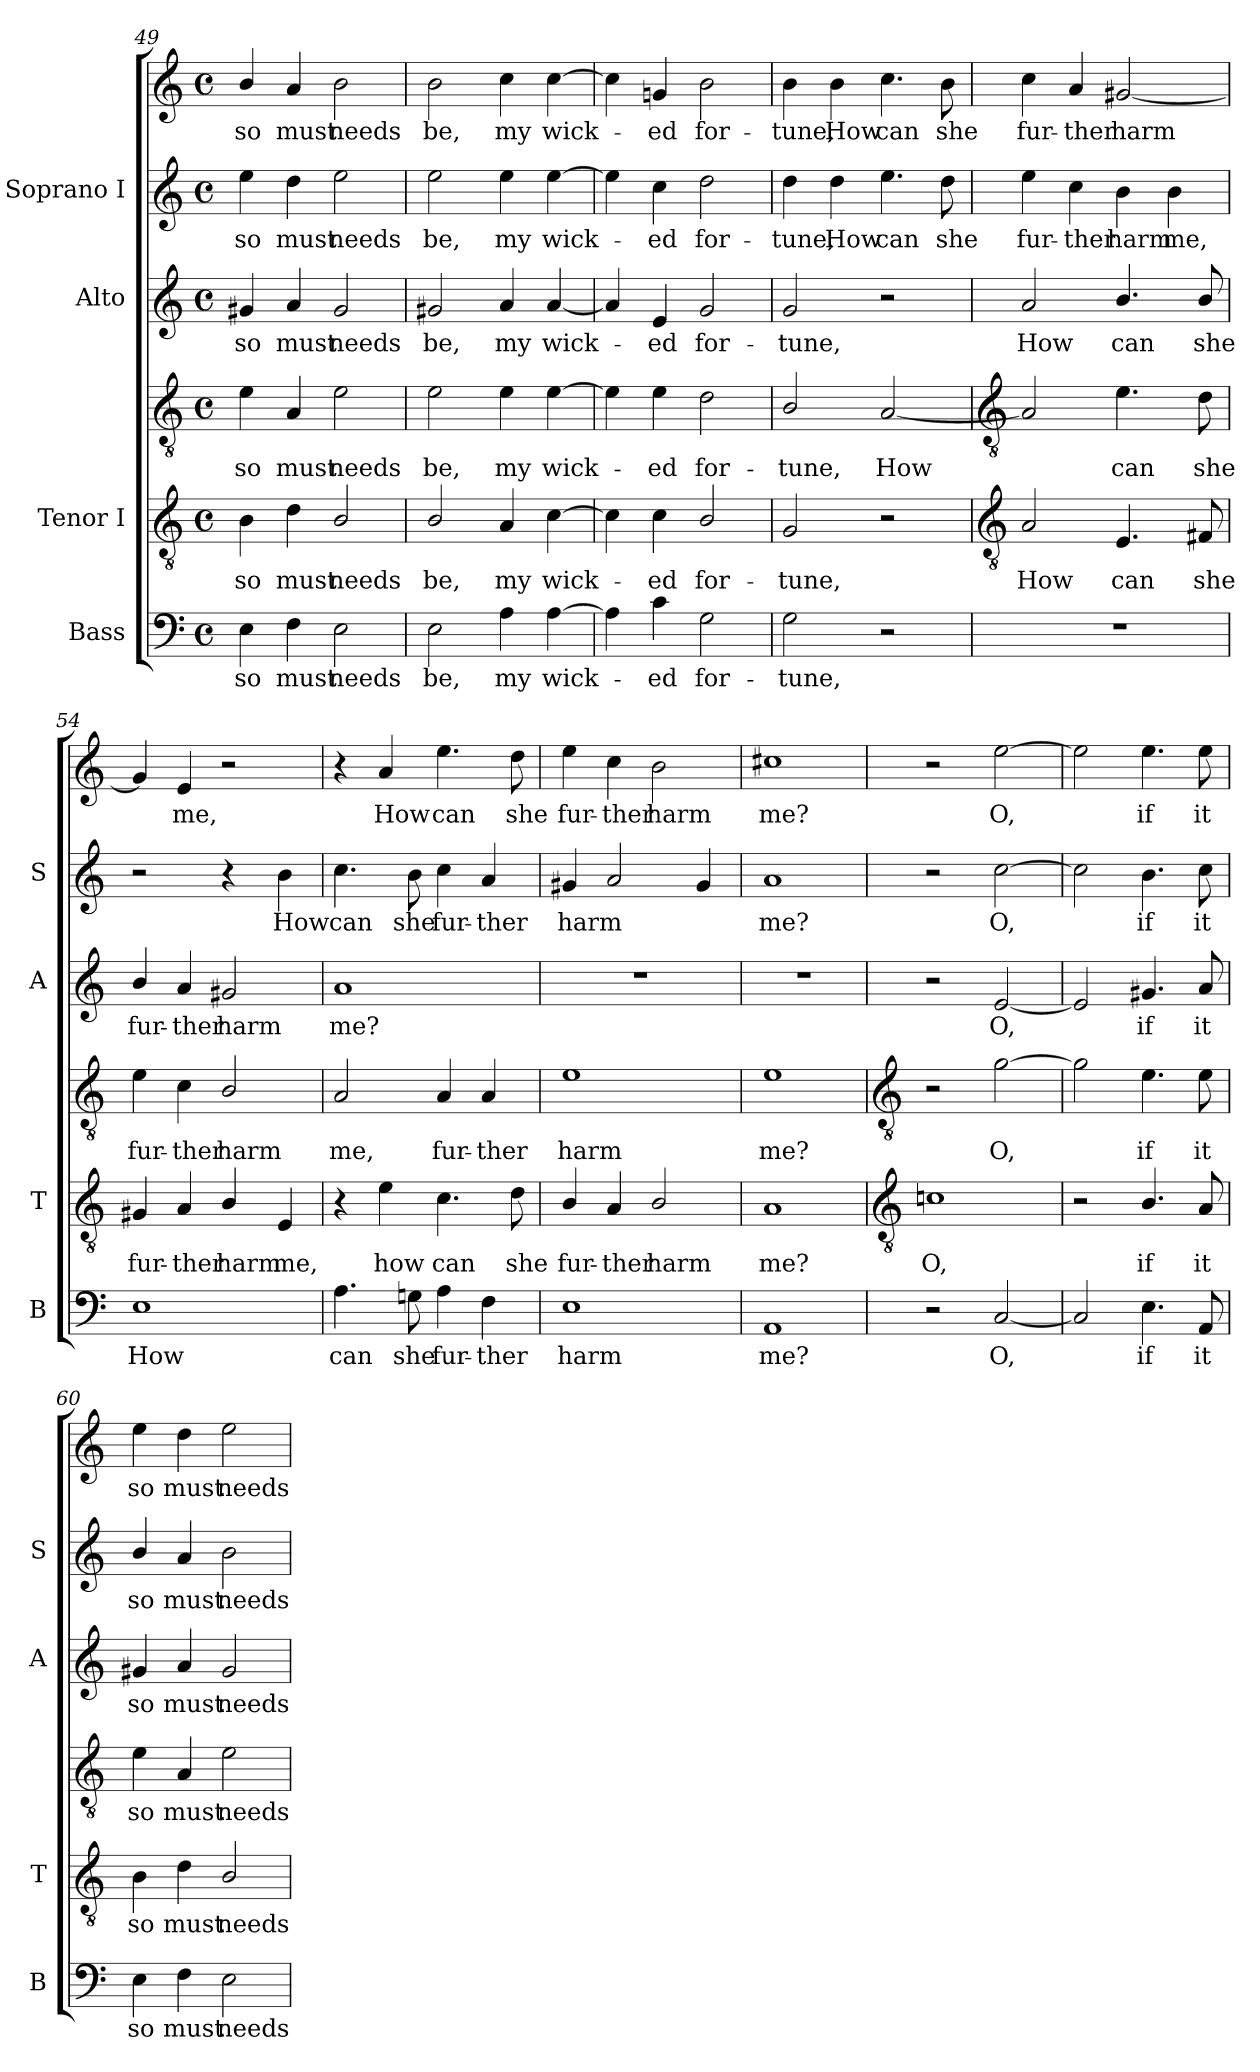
**kern	**text	**kern	**text	**kern	**text	**kern	**text	**kern	**text	**kern	**text
*part4	*part4	*part3	*part3	*part3	*part3	*part2	*part2	*part1	*part1	*part1	*part1
*staff6	*staff6	*staff5	*staff5	*staff4	*staff4	*staff3	*staff3	*staff2	*staff2	*staff1	*staff1
*I"Bass	*	*I"Tenor I	*	*	*	*I"Alto	*	*I"Soprano I	*	*	*
*I'B	*	*I'T	*	*	*	*I'A	*	*I'S	*	*	*
*clefF4	*	*clefGv2	*	*clefGv2	*	*clefG2	*	*clefG2	*	*clefG2	*
*k[]	*	*k[]	*	*k[]	*	*k[]	*	*k[]	*	*k[]	*
*C:	*	*C:	*	*C:	*	*C:	*	*C:	*	*C:	*
*M4/4	*	*M4/4	*	*M4/4	*	*M4/4	*	*M4/4	*	*M4/4	*
*met(c)	*	*met(c)	*	*met(c)	*	*met(c)	*	*met(c)	*	*met(c)	*
=49	=49	=49	=49	=49	=49	=49	=49	=49	=49	=49	=49
!	!LO:LY:b	!	!LO:LY:b	!	!LO:LY:b	!	!LO:LY:b	!	!LO:LY:b	!	!LO:LY:b
4E	so	4B	so	4e	so	4g#X	so	4ee	so	4b/	so
!	!LO:LY:b	!	!LO:LY:b	!	!LO:LY:b	!	!LO:LY:b	!	!LO:LY:b	!	!LO:LY:b
4F	must	4d	must	4A	must	4a	must	4dd	must	4a	must
!	!LO:LY:b	!	!LO:LY:b	!	!LO:LY:b	!	!LO:LY:b	!	!LO:LY:b	!	!LO:LY:b
2E	needs	2B/	needs	2e	needs	2g#	needs	2ee	needs	2b	needs
=50	=50	=50	=50	=50	=50	=50	=50	=50	=50	=50	=50
!	!LO:LY:b	!	!LO:LY:b	!	!LO:LY:b	!	!LO:LY:b	!	!LO:LY:b	!	!LO:LY:b
2E	be,	2B/	be,	2e	be,	2g#X	be,	2ee	be,	2b	be,
!	!LO:LY:b	!	!LO:LY:b	!	!LO:LY:b	!	!LO:LY:b	!	!LO:LY:b	!	!LO:LY:b
4A	my	4A	my	4e	my	4a	my	4ee	my	4cc	my
!	!LO:LY:b	!	!LO:LY:b	!	!LO:LY:b	!	!LO:LY:b	!	!LO:LY:b	!	!LO:LY:b
[4A	wick-	[4c	wick-	[4e	wick-	[4a	wick-	[4ee	wick-	[4cc	wick-
=51	=51	=51	=51	=51	=51	=51	=51	=51	=51	=51	=51
4A]	.	4c]	.	4e]	.	4a]	.	4ee]	.	4cc]	.
!	!LO:LY:b	!	!LO:LY:b	!	!LO:LY:b	!	!LO:LY:b	!	!LO:LY:b	!	!LO:LY:b
4c	ed	4c	-ed	4e	ed	4e	ed	4cc	-ed	4gn	ed
!	!LO:LY:b	!	!LO:LY:b	!	!LO:LY:b	!	!LO:LY:b	!	!LO:LY:b	!	!LO:LY:b
2G	for-	2B/	for-	2d	for-	2g	for-	2dd	for-	2b	for-
=52	=52	=52	=52	=52	=52	=52	=52	=52	=52	=52	=52
!	!LO:LY:b	!	!LO:LY:b	!	!LO:LY:b	!	!LO:LY:b	!	!LO:LY:b	!	!LO:LY:b
2G	-tune,	2G	tune,	2B/	-tune,	2g	-tune,	4dd	tune,	4b	-tune,
!	!	!	!	!	!	!	!	!	!LO:LY:b	!	!LO:LY:b
.	.	.	.	.	.	.	.	4dd	How	4b	How
!	!	!	!	!	!LO:LY:b	!	!	!	!LO:LY:b	!	!LO:LY:b
2r	.	2r	.	[2A	How	2r	.	4.ee	can	4.cc	can
!	!	!	!	!	!	!	!	!	!LO:LY:b	!	!LO:LY:b
.	.	.	.	.	.	.	.	8dd	she	8b	she
!!LO:LB:g=z
=53	=53	=53	=53	=53	=53	=53	=53	=53	=53	=53	=53
*	*	*clefGv2	*	*clefGv2	*	*	*	*	*	*	*
!	!	!	!LO:LY:b	!	!	!	!LO:LY:b	!	!LO:LY:b	!	!LO:LY:b
1r	.	2A	How	2A]	.	2a	How	4ee	fur-	4cc	fur-
!	!	!	!	!	!	!	!	!	!LO:LY:b	!	!LO:LY:b
.	.	.	.	.	.	.	.	4cc	-ther	4a	-ther
!	!	!	!LO:LY:b	!	!LO:LY:b	!	!LO:LY:b	!	!LO:LY:b	!	!LO:LY:b
.	.	4.E	can	4.e	can	4.b/	can	4b	harm	[2g#X	harm
!	!	!	!	!	!	!	!	!	!LO:LY:b	!	!
.	.	.	.	.	.	.	.	4b	me,	.	.
!	!	!	!LO:LY:b	!	!LO:LY:b	!	!LO:LY:b	!	!	!	!
.	.	8F#X	she	8d	she	8b/	she	.	.	.	.
=54	=54	=54	=54	=54	=54	=54	=54	=54	=54	=54	=54
!	!LO:LY:b	!	!LO:LY:b	!	!LO:LY:b	!	!LO:LY:b	!	!	!	!
1E	How	4G#X	fur-	4e	fur-	4b/	fur-	2r	.	4g#]	.
!	!	!	!LO:LY:b	!	!LO:LY:b	!	!LO:LY:b	!	!	!	!LO:LY:b
.	.	4A	-ther	4c	-ther	4a	-ther	.	.	4e	me,
!	!	!	!LO:LY:b	!	!LO:LY:b	!	!LO:LY:b	!	!	!	!
.	.	4B/	harm	2B/	harm	2g#X	harm	4r	.	2r	.
!	!	!	!LO:LY:b	!	!	!	!	!	!LO:LY:b	!	!
.	.	4E	me,	.	.	.	.	4b	How	.	.
=55	=55	=55	=55	=55	=55	=55	=55	=55	=55	=55	=55
!	!LO:LY:b	!	!	!	!LO:LY:b	!	!LO:LY:b	!	!LO:LY:b	!	!
4.A	can	4r	.	2A	me,	1a	me?	4.cc	can	4r	.
!	!	!	!LO:LY:b	!	!	!	!	!	!	!	!LO:LY:b
.	.	4e	how	.	.	.	.	.	.	4a	How
!	!LO:LY:b	!	!	!	!	!	!	!	!LO:LY:b	!	!
8Gn	she	.	.	.	.	.	.	8b	she	.	.
!	!LO:LY:b	!	!LO:LY:b	!	!LO:LY:b	!	!	!	!LO:LY:b	!	!LO:LY:b
4A	fur-	4.c	can	4A	fur-	.	.	4cc	fur-	4.ee	can
!	!LO:LY:b	!	!	!	!LO:LY:b	!	!	!	!LO:LY:b	!	!
4F	-ther	.	.	4A	-ther	.	.	4a	-ther	.	.
!	!	!	!LO:LY:b	!	!	!	!	!	!	!	!LO:LY:b
.	.	8d	she	.	.	.	.	.	.	8dd	she
=56	=56	=56	=56	=56	=56	=56	=56	=56	=56	=56	=56
!	!LO:LY:b	!	!LO:LY:b	!	!LO:LY:b	!	!	!	!LO:LY:b	!	!LO:LY:b
1E	harm	4B/	fur-	1e	harm	1r	.	4g#X	harm	4ee	fur-
!	!	!	!LO:LY:b	!	!	!	!	!	!	!	!LO:LY:b
.	.	4A	-ther	.	.	.	.	2a	.	4cc	-ther
!	!	!	!LO:LY:b	!	!	!	!	!	!	!	!LO:LY:b
.	.	2B/	harm	.	.	.	.	.	.	2b	harm
.	.	.	.	.	.	.	.	4g#	.	.	.
=57	=57	=57	=57	=57	=57	=57	=57	=57	=57	=57	=57
!	!LO:LY:b	!	!LO:LY:b	!	!LO:LY:b	!	!	!	!LO:LY:b	!	!LO:LY:b
1AA	me?	1A	me?	1e	me?	1r	.	1a	me?	1cc#X	me?
!!LO:LB:g=z
=58	=58	=58	=58	=58	=58	=58	=58	=58	=58	=58	=58
*	*	*clefGv2	*	*clefGv2	*	*	*	*	*	*	*
!	!	!	!LO:LY:b	!	!	!	!	!	!	!	!
2r	.	1cn	O,	2r	.	2r	.	2r	.	2r	.
!	!LO:LY:b	!	!	!	!LO:LY:b	!	!LO:LY:b	!	!LO:LY:b	!	!LO:LY:b
[2C	O,	.	.	[2g	O,	[2e	O,	[2cc	O,	[2ee	O,
=59	=59	=59	=59	=59	=59	=59	=59	=59	=59	=59	=59
2C]	.	2r	.	2g]	.	2e]	.	2cc]	.	2ee]	.
!	!LO:LY:b	!	!LO:LY:b	!	!LO:LY:b	!	!LO:LY:b	!	!LO:LY:b	!	!LO:LY:b
4.E	if	4.B/	if	4.e	if	4.g#X	if	4.b	if	4.ee	if
!	!LO:LY:b	!	!LO:LY:b	!	!LO:LY:b	!	!LO:LY:b	!	!LO:LY:b	!	!LO:LY:b
8AA	it	8A	it	8e	it	8a	it	8cc	it	8ee	it
=60	=60	=60	=60	=60	=60	=60	=60	=60	=60	=60	=60
!	!LO:LY:b	!	!LO:LY:b	!	!LO:LY:b	!	!LO:LY:b	!	!LO:LY:b	!	!LO:LY:b
4E	so	4B	so	4e	so	4g#X	so	4b/	so	4ee	so
!	!LO:LY:b	!	!LO:LY:b	!	!LO:LY:b	!	!LO:LY:b	!	!LO:LY:b	!	!LO:LY:b
4F	must	4d	must	4A	must	4a	must	4a	must	4dd	must
!	!LO:LY:b	!	!LO:LY:b	!	!LO:LY:b	!	!LO:LY:b	!	!LO:LY:b	!	!LO:LY:b
2E	needs	2B/	needs	2e	needs	2g#	needs	2b	needs	2ee	needs
=	=	=	=	=	=	=	=	=	=	=	=
*-	*-	*-	*-	*-	*-	*-	*-	*-	*-	*-	*-
